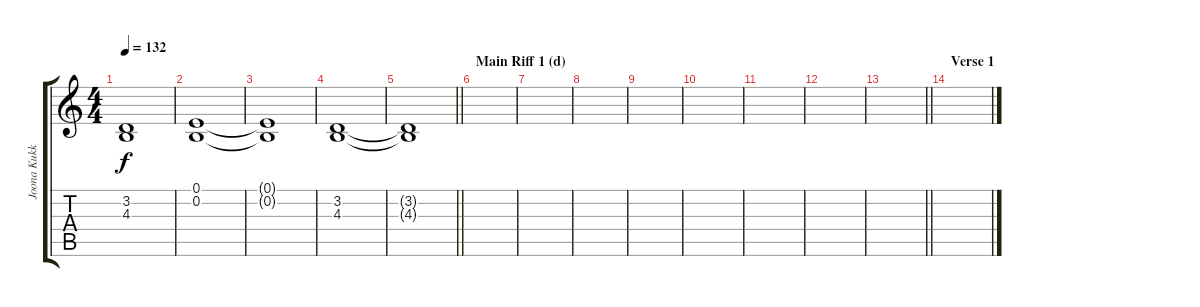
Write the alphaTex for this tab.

\track ("Joona Kukkola (keyboard)" "Joona Kukk") {instrument choiraahs}
\staff {score tabs}
\tuning (E4 B3 G3 D3 A2 E2) {hide}
\ts (4 4)
\tempo 132
\clef g2
\ks c
(3.2{t} 4.3{t}).1{dy f} |
(0.1 0.2).1 |
(0.1{t} 0.2{t}).1 |
(3.2 4.3).1 |
\barLineRight lightlight
(3.2{t} 4.3{t}).1 |
\section ("" "Main Riff 1 (d)")
|
|
|
|
|
|
|
\barLineRight lightlight
|
\section ("" "Verse 1")
